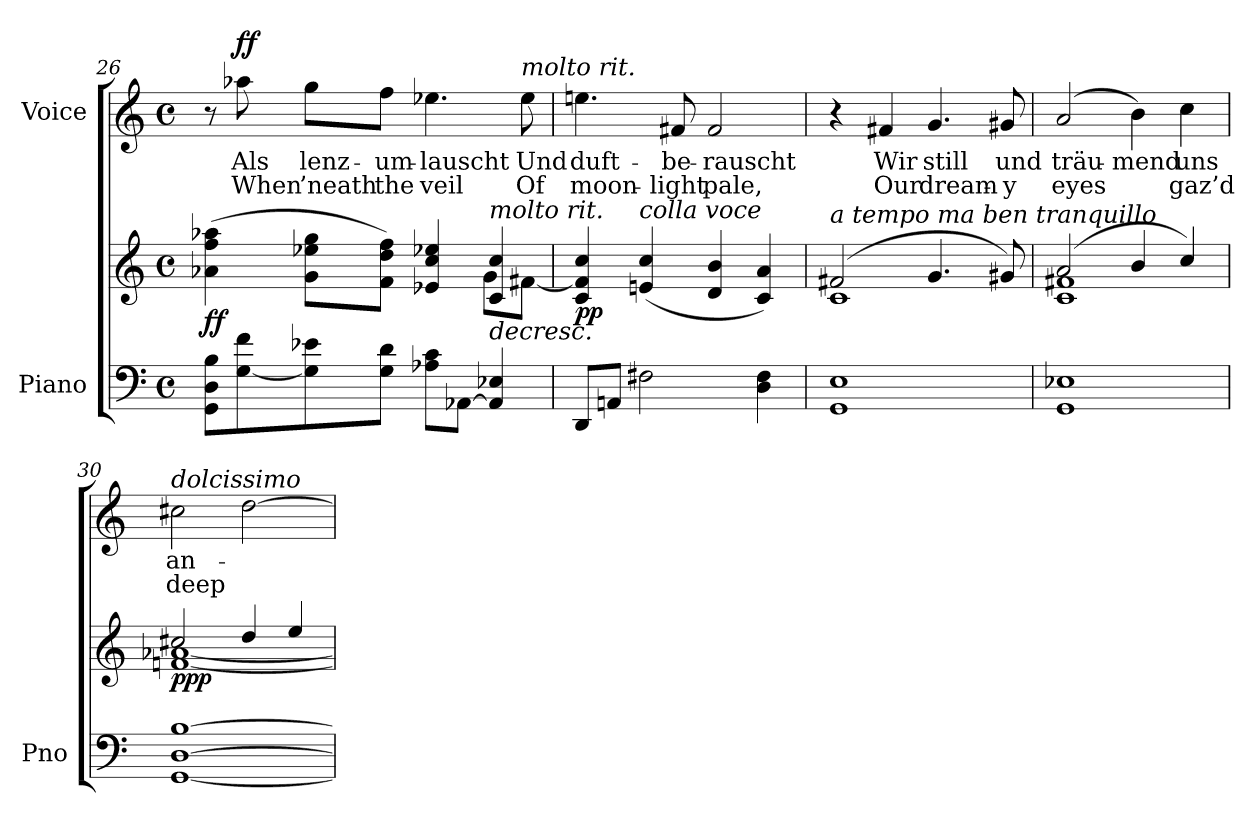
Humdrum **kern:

**kern	**kern	**dynam	**kern	**text	**text	**dynam
*part2	*part2	*part2	*part1	*part1	*part1	*part1
*staff3	*staff2	*staff2/3	*staff1	*staff1	*staff1	*staff1
*I"Piano	*	*	*I"Voice	*	*	*
*I'Pno	*	*	*	*	*	*
*clefF4	*clefG2	*	*clefG2	*	*	*
*k[]	*k[]	*	*k[]	*	*	*
*M4/4	*M4/4	*	*M4/4	*	*	*
*met(c)	*met(c)	*	*met(c)	*	*	*
=26	=26	=26	=26	=26	=26	=26
*	*^	*	*	*	*	*
!	!	!	!LO:DY:b	!	!	!	!
8GG\ 8D\ 8B\L	(4a-X\ 4ff\ 4aa-X\	2.ryy	ff	8r	.	.	.
!	!	!	!	!	!	!	!LO:DY:a
[8G\ 8f\	.	.	.	8aa-X\	Als	When	ff
8G\] 8e-X\	8g\ 8ee-X\ 8gg\L	.	.	8gg\L	lenz-	’neath	.
8G\ 8d\J	8f\ 8dd\ 8ff\J)	.	.	8ff\J	-um-	the	.
8A-X\ 8c\L	4e-X/ 4cc/ 4ee-X/	.	.	4.ee-X\	-lauscht	veil	.
[<8AA-X\J	.	.	.	.	.	.	.
!	!LO:TX:i:t=molto rit.	!	!	!	!	!	!
!	!	!	!LO:HP:b	!	!	!	!
4AA-/] 4E-X/	4c/ 4cc/	8g\L	>	.	.	.	.
!	!	!	!	!LO:TX:i:t=molto rit.	!	!	!
.	.	[>8f#X\J	.	8ee-\	Und	Of	.
=27	=27	=27	=27	=27	=27	=27	=27
!	!	!	!LO:DY:b	!	!	!	!LO:DY:a
!	!	!	!	!	!	!	!LO:DY:n=1:a
*	*v	*v	*	*	*	*	*
8DD/L	4c/ 4f#/] 4cc/	pp	4.een\	duft-	moon-	pp other-dynamics
8AAn/J	.	.	.	.	.	.
!	!LO:TX:i:t=colla voce	!	!	!	!	!
2F#X\	(>4en/ 4cc/	.	.	.	.	.
.	.	.	8f#X/	-be-	-light	.
.	4d/ 4b/	.	2f#/	-rauscht	pale,	.
4D\ 4F#\	4c/ 4a/)	.	.	.	.	.
=28	=28	=28	=28	=28	=28	=28
*	*^	*	*	*	*	*
!	!LO:TX:i:t=a tempo ma ben tranquillo	!	!	!	!	!	!
!	!	!	!	!	!	!	!LO:DY:a
!	!	!	!	!	!	!	!LO:DY:n=1:a
1GG 1E	(2f#X/	1c	.	4r	.	.	pp other-dynamics
.	.	.	.	4f#X/	Wir	Our	.
.	4.g/	.	.	4.g/	still	dream-	.
.	8g#X/)	.	.	8g#X/	und	-y	.
=29	=29	=29	=29	=29	=29	=29	=29
1GG 1E-X	(2a/	1c 1f#X	.	(<2a/	träu-	eyes	.
.	4b/	.	.	4b\)	-mend	.	.
.	4cc/)	.	.	4cc\	uns	gaz’d	.
*	*v	*v	*	*	*	*	*
.	.	]	.	.	.	.
=30	=30	=30	=30	=30	=30	=30
*	*^	*	*	*	*	*
!	!	!	!	!LO:TX:i:t=dolcissimo	!	!	!
!	!	!	!LO:DY:b	!	!	!	!
[1GG [1D [1B	2cc#X/	[1fn [1a-X	ppp	2cc#X\	an-	deep	.
.	4dd/	.	.	[2dd\	.	.	.
.	4ee/	.	.	.	.	.	.
*	*v	*v	*	*	*	*	*
=	=	=	=	=	=	=
*-	*-	*-	*-	*-	*-	*-
